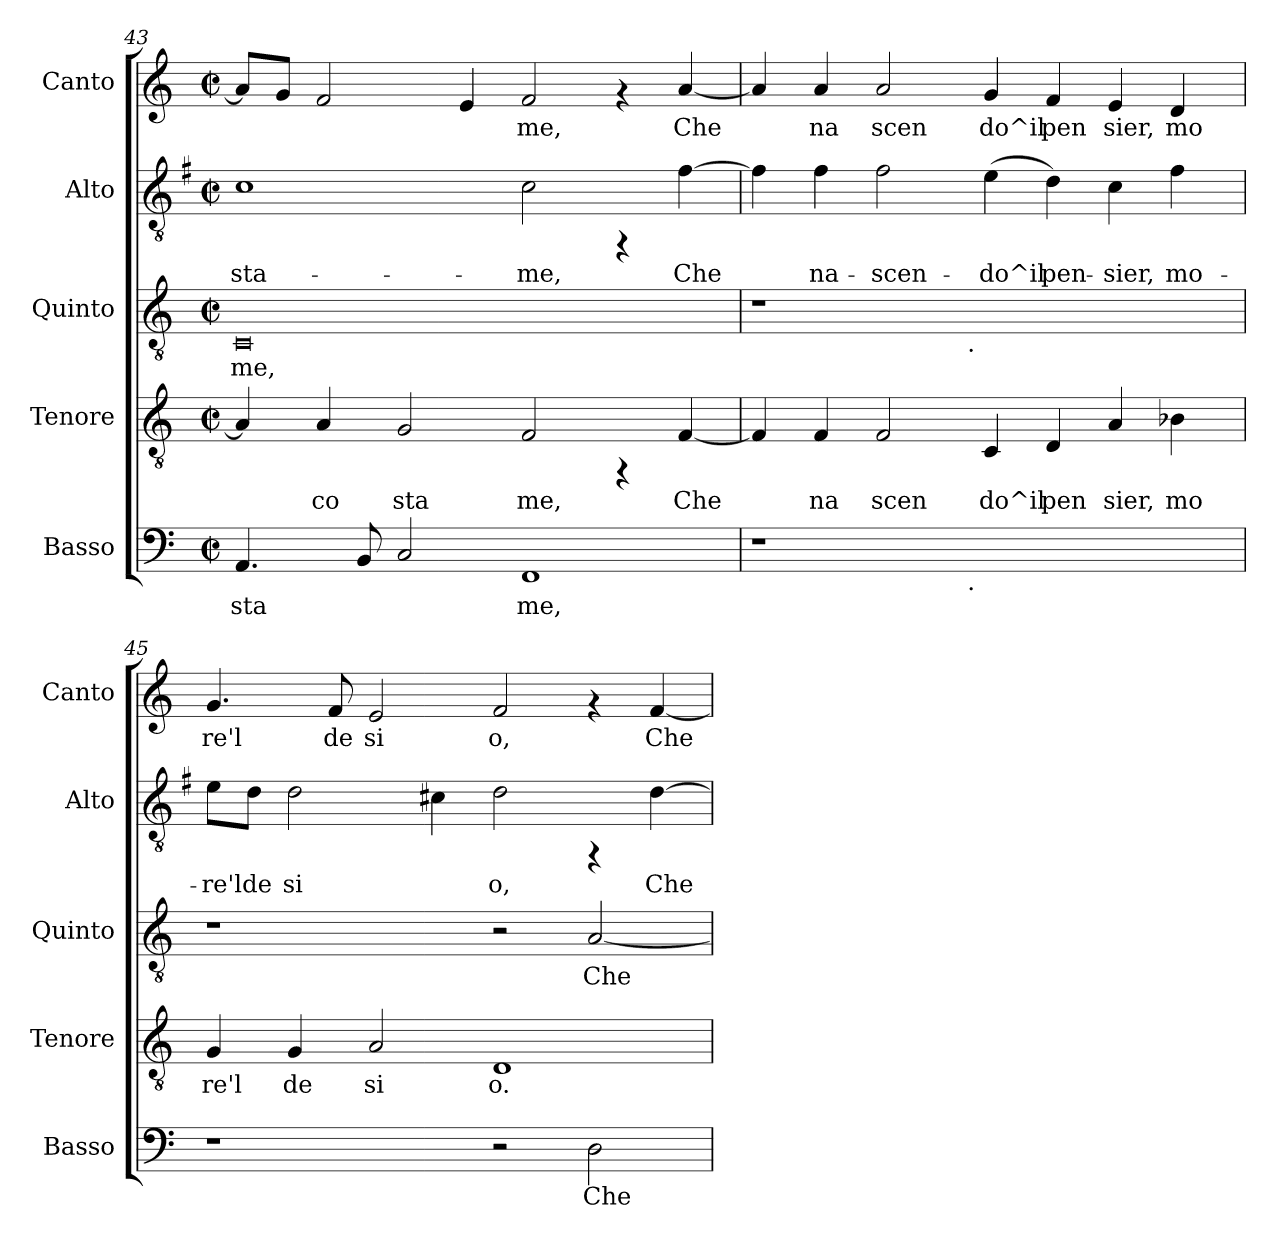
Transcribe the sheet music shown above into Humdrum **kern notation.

**kern	**text	**kern	**text	**kern	**text	**kern	**text	**kern	**text
*part5	*part5	*part4	*part4	*part3	*part3	*part2	*part2	*part1	*part1
*staff5	*staff5	*staff4	*staff4	*staff3	*staff3	*staff2	*staff2	*staff1	*staff1
*I"Basso	*	*I"Tenore	*	*I"Quinto	*	*I"Alto	*	*I"Canto	*
*I'Basso	*	*I'Tenore	*	*I'Quinto	*	*I'Alto	*	*I'Canto	*
*clefF4	*	*clefGv2	*	*clefGv2	*	*clefGv2	*	*clefG2	*
*	*	*	*	*	*	*ITrd-3c-5	*	*	*
*k[]	*	*k[]	*	*k[]	*	*k[]	*	*k[]	*
*C:	*	*C:	*	*C:	*	*C:	*	*C:	*
*M2/2	*	*M2/2	*	*M2/2	*	*M2/2	*	*M2/2	*
*met(c|)	*	*met(c|)	*	*met(c|)	*	*met(c|)	*	*met(c|)	*
=43	=43	=43	=43	=43	=43	=43	=43	=43	=43
!	!LO:LY:b:cj	!	!LO:LY:b:cj	!	!LO:LY:b:cj	!	!LO:LY:b:cj	!	!LO:LY:b:cj
4.AA/	sta	4A/]	.	0C	me,	1f	sta-	8a/L]	.
!	!	!	!	!	!	!	!	!	!LO:LY:b:cj
.	.	.	.	.	.	.	.	8g/J	.
!	!	!	!LO:LY:b:cj	!	!	!	!	!	!LO:LY:b:cj
.	.	4A/	co	.	.	.	.	2f/	.
!	!LO:LY:b:cj	!	!	!	!	!	!	!	!
8BB/	.	.	.	.	.	.	.	.	.
!	!LO:LY:b:cj	!	!LO:LY:b:cj	!	!	!	!	!	!
2C/	.	2G/	sta	.	.	.	.	.	.
!	!	!	!	!	!	!	!	!	!LO:LY:b:cj
.	.	.	.	.	.	.	.	4e/	.
!	!LO:LY:b:cj	!	!LO:LY:b:cj	!	!	!	!LO:LY:b:cj	!	!LO:LY:b:cj
1FF	me,	2F/	me,	.	.	2f\	-me,	2f/	me,
.	.	4rFF	.	.	.	4rFF	.	4rf	.
!	!	!	!LO:LY:b:cj	!	!	!	!LO:LY:b:cj	!	!LO:LY:b:cj
.	.	[<4F/	Che	.	.	[>4b\	Che	[<4a/	Che
=44	=44	=44	=44	=44	=44	=44	=44	=44	=44
!	!	!	!LO:LY:b:cj	!	!	!	!LO:LY:b:cj	!	!LO:LY:b:cj
*^	*	*	*	*^	*	*	*	*	*
1r	2ryy	.	4F/]	.	1r	2ryy	.	4b\]	.	4a/]	.
!	!	!	!	!LO:LY:b:cj	!	!	!	!	!LO:LY:b:cj	!	!LO:LY:b:cj
.	.	.	4F/	na	.	.	.	4b\	na-	4a/	na
!	!	!	!	!LO:LY:b:cj	!	!	!	!	!LO:LY:b:cj	!	!LO:LY:b:cj
.	4...ryy	.	2F/	scen	.	4...ryy	.	2b\	-scen-	2a/	scen
!	!	!	!	!	!	!LO:TX:b:t=.	!	!	!	!	!
!	!LO:TX:b:t=.	!	!	!	!	!	!	!	!	!	!
.	1ryy	.	.	.	.	1ryy	.	.	.	.	.
!	!	!	!	!LO:LY:b:cj	!	!	!	!	!LO:LY:b:cj	!	!LO:LY:b:cj
1ryy	.	.	4C/	do^il	1ryy	.	.	(<4a\	-do^il	4g/	do^il
!	!	!	!	!LO:LY:b:cj	!	!	!	!	!LO:LY:b:cj	!	!LO:LY:b:cj
.	.	.	4D/	pen	.	.	.	4g\)	pen-	4f/	pen
!	!	!	!	!LO:LY:b:cj	!	!	!	!	!LO:LY:b:cj	!	!LO:LY:b:cj
.	.	.	4A/	sier,	.	.	.	4f\	-sier,	4e/	sier,
!	!	!	!	!LO:LY:b:cj	!	!	!	!	!LO:LY:b:cj	!	!LO:LY:b:cj
.	.	.	4B-X\	mo	.	.	.	4b\	mo-	4d/	mo
.	32ryy	.	.	.	.	32ryy	.	.	.	.	.
!!LO:LB:g=z
=45	=45	=45	=45	=45	=45	=45	=45	=45	=45	=45	=45
!	!	!	!	!LO:LY:b:cj	!	!	!	!	!LO:LY:b:cj	!	!LO:LY:b:cj
*v	*v	*	*	*	*v	*v	*	*	*	*	*
1r	.	4G/	re'l	1r	.	8a\L	-re'l	4.g/	re'l
!	!	!	!	!	!	!	!LO:LY:b:cj	!	!
.	.	.	.	.	.	8g\J	de	.	.
!	!	!	!LO:LY:b:cj	!	!	!	!LO:LY:b:cj	!	!
.	.	4G/	de	.	.	2g\	si	.	.
!	!	!	!	!	!	!	!	!	!LO:LY:b:cj
.	.	.	.	.	.	.	.	8f/	de
!	!	!	!LO:LY:b:cj	!	!	!	!	!	!LO:LY:b:cj
.	.	2A/	si	.	.	.	.	2e/	si
!	!	!	!	!	!	!	!LO:LY:b:cj	!	!
.	.	.	.	.	.	4f#X\	.	.	.
!	!	!	!LO:LY:b:cj	!	!	!	!LO:LY:b:cj	!	!LO:LY:b:cj
2r	.	1D	o.	2r	.	2g\	o,	2f/	o,
!	!LO:LY:b:cj	!	!	!	!LO:LY:b:cj	!	!	!	!
2D\	Che	.	.	[<2A/	Che	4rFF	.	4rf	.
!	!	!	!	!	!	!	!LO:LY:b:cj	!	!LO:LY:b:cj
.	.	.	.	.	.	[>4g\	Che	[<4f/	Che
=	=	=	=	=	=	=	=	=	=
*-	*-	*-	*-	*-	*-	*-	*-	*-	*-
